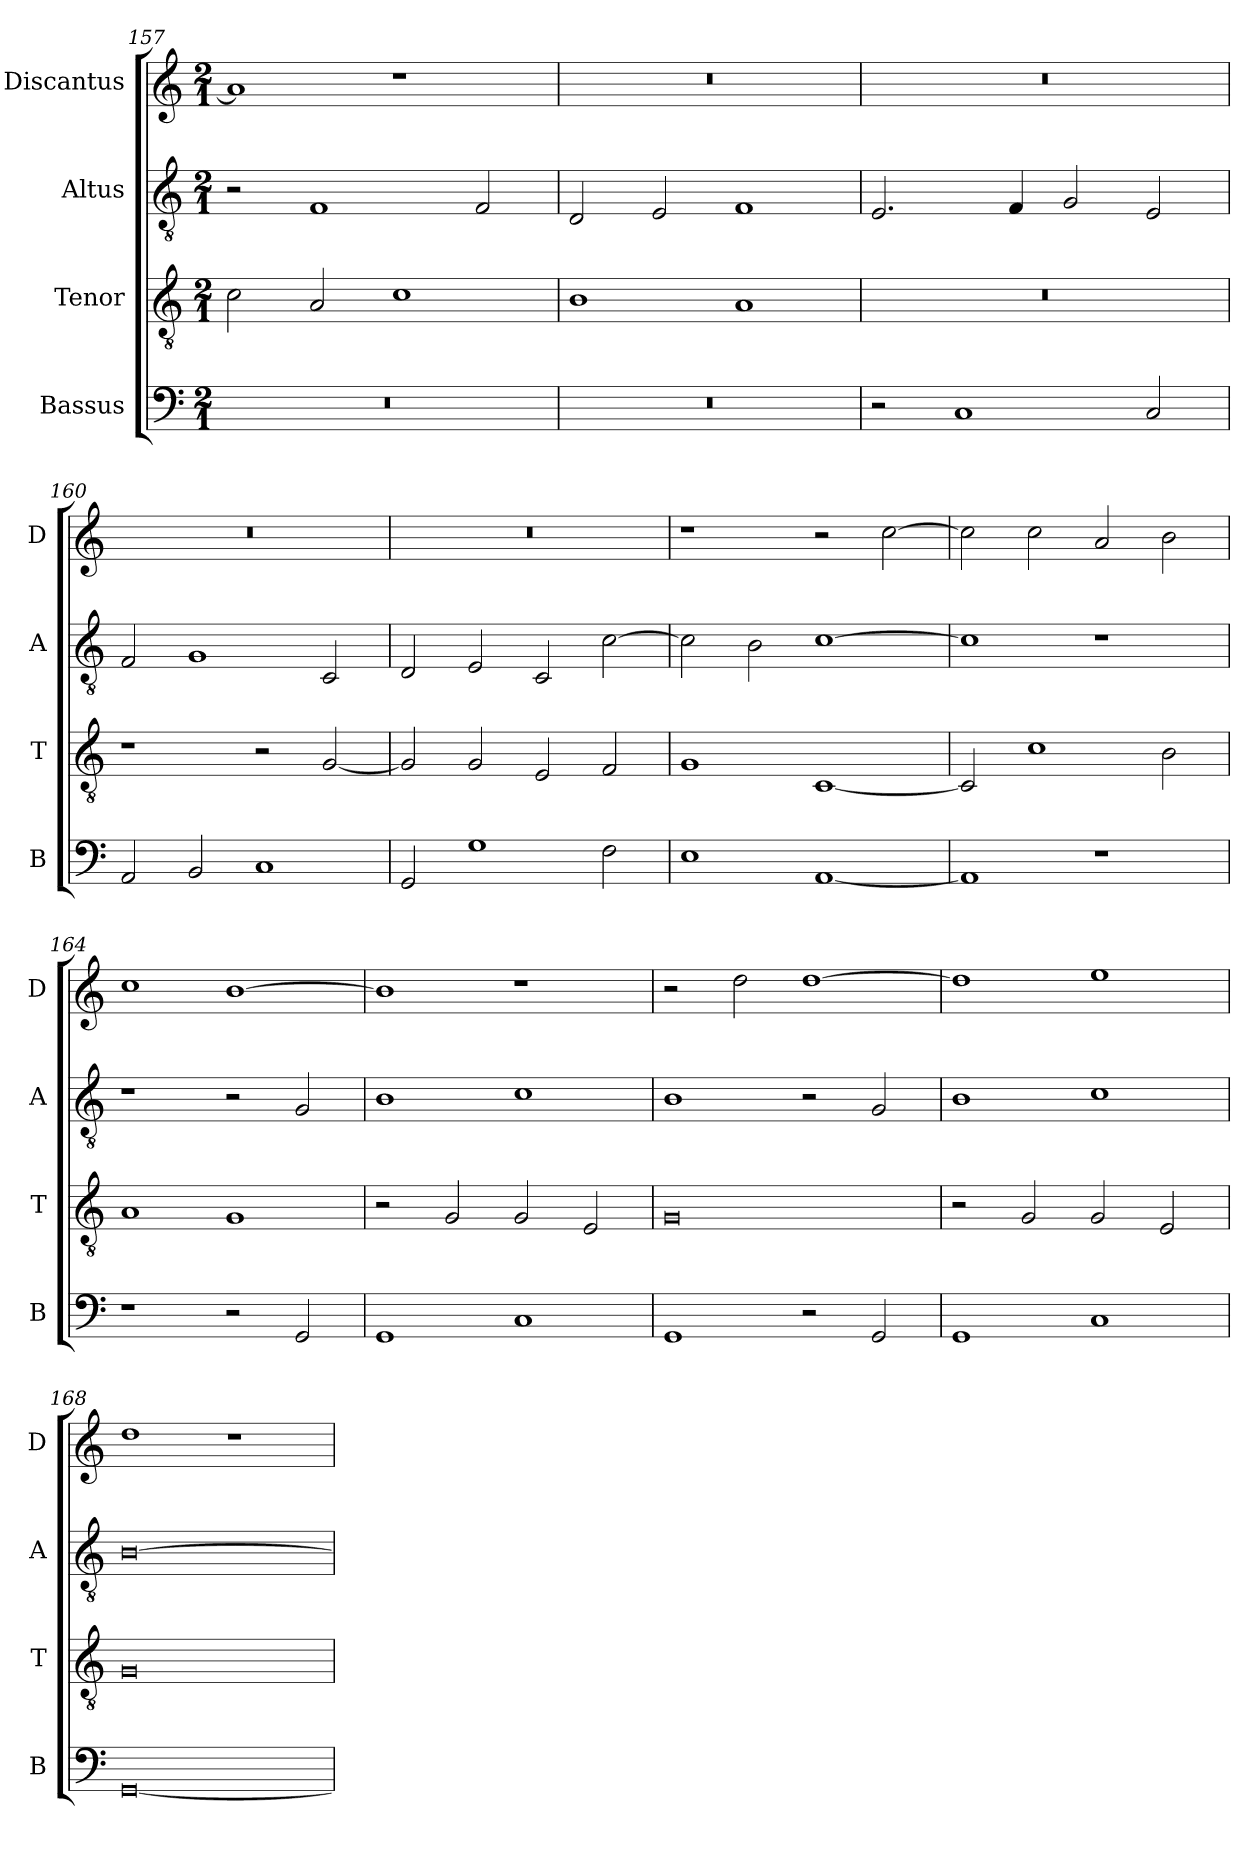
**kern	**kern	**kern	**kern
*part4	*part3	*part2	*part1
*staff4	*staff3	*staff2	*staff1
*I"Bassus	*I"Tenor	*I"Altus	*I"Discantus
*I'B	*I'T	*I'A	*I'D
*clefF4	*clefGv2	*clefGv2	*clefG2
*k[]	*k[]	*k[]	*k[]
*M2/1	*M2/1	*M2/1	*M2/1
=157	=157	=157	=157
0r	2c\	2r	1a]
.	2A/	1F	.
.	1c	.	1r
.	.	2F/	.
=158	=158	=158	=158
0r	1B	2D/	0r
.	.	2E/	.
.	1A	1F	.
=159	=159	=159	=159
2r	0r	2.E/	0r
1C	.	.	.
.	.	4F/	.
.	.	2G/	.
2C/	.	2E/	.
=160	=160	=160	=160
2AA/	1r	2F/	0r
2BB/	.	1G	.
1C	2r	.	.
.	[2G/	2C/	.
=161	=161	=161	=161
2GG/	2G/]	2D/	0r
1G	2G/	2E/	.
.	2E/	2C/	.
2F\	2F/	[2c\	.
=162	=162	=162	=162
1E	1G	2c\]	1r
.	.	2B\	.
[1AA	[1C	[1c	2r
.	.	.	[2cc\
=163	=163	=163	=163
1AA]	2C/]	1c]	2cc\]
.	1c	.	2cc\
1r	.	1r	2a/
.	2B\	.	2b\
=164	=164	=164	=164
1r	1A	1r	1cc
2r	1G	2r	[1b
2GG/	.	2G/	.
=165	=165	=165	=165
1GG	2r	1B	1b]
.	2G/	.	.
1C	2G/	1c	1r
.	2E/	.	.
=166	=166	=166	=166
1GG	0G	1B	2r
.	.	.	2dd\
2r	.	2r	[1dd
2GG/	.	2G/	.
=167	=167	=167	=167
1GG	2r	1B	1dd]
.	2G/	.	.
1C	2G/	1c	1ee
.	2E/	.	.
=168	=168	=168	=168
[0GG	0G	[0B	1dd
.	.	.	1r
=	=	=	=
*-	*-	*-	*-
